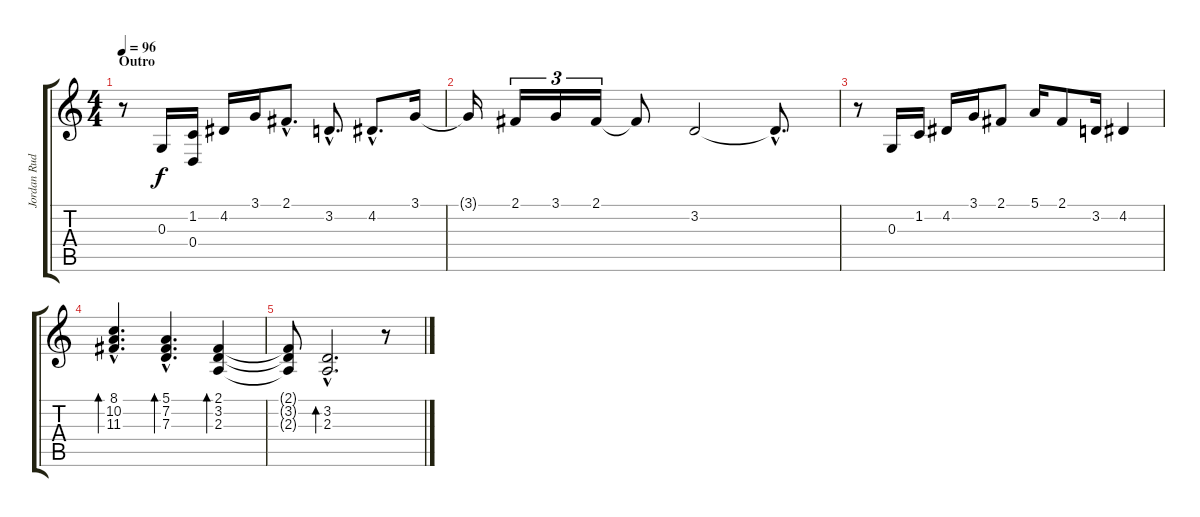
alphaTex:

\track ("Jordan Rudess - Right Hand" "Jordan Rud") {instrument acousticgrandpiano}
\staff {score tabs}
\tuning (E4 B3 G3 D3 A2 E2) {hide}
\ts (4 4)
\section ("" "Outro")
\tempo 96
\clef g2
\ks c
r.8{dy f balance 16 instrument acousticgrandpiano} 0.3.16 (1.2 0.4).16 4.2.16 3.1.16 2.1{hac}.8{d} 3.2{hac}.8{d} 4.2{hac}.8{d} 3.1.16 |
3.1{t}.16 2.1.16{tu (3 2)} 3.1.16{tu (3 2)} 2.1.16{tu (3 2)} 2.1{t}.8 3.2.2 3.2{hac t}.8{d} |
r.8 0.3.16 1.2.16 4.2.16 3.1.16 2.1.8 5.1.16 2.1.8 3.2.16 4.2.4 |
(8.1{hac} 10.2{hac} 11.3{hac}).4{d bd 240} (5.1{hac} 7.2{hac} 7.3{hac}).4{d bd 240} (2.1 3.2 2.3).4{bd 240} |
(2.1{t} 3.2{t} 2.3{t}).8 (3.2{hac} 2.3{hac}).2{d bd 240} r.8
